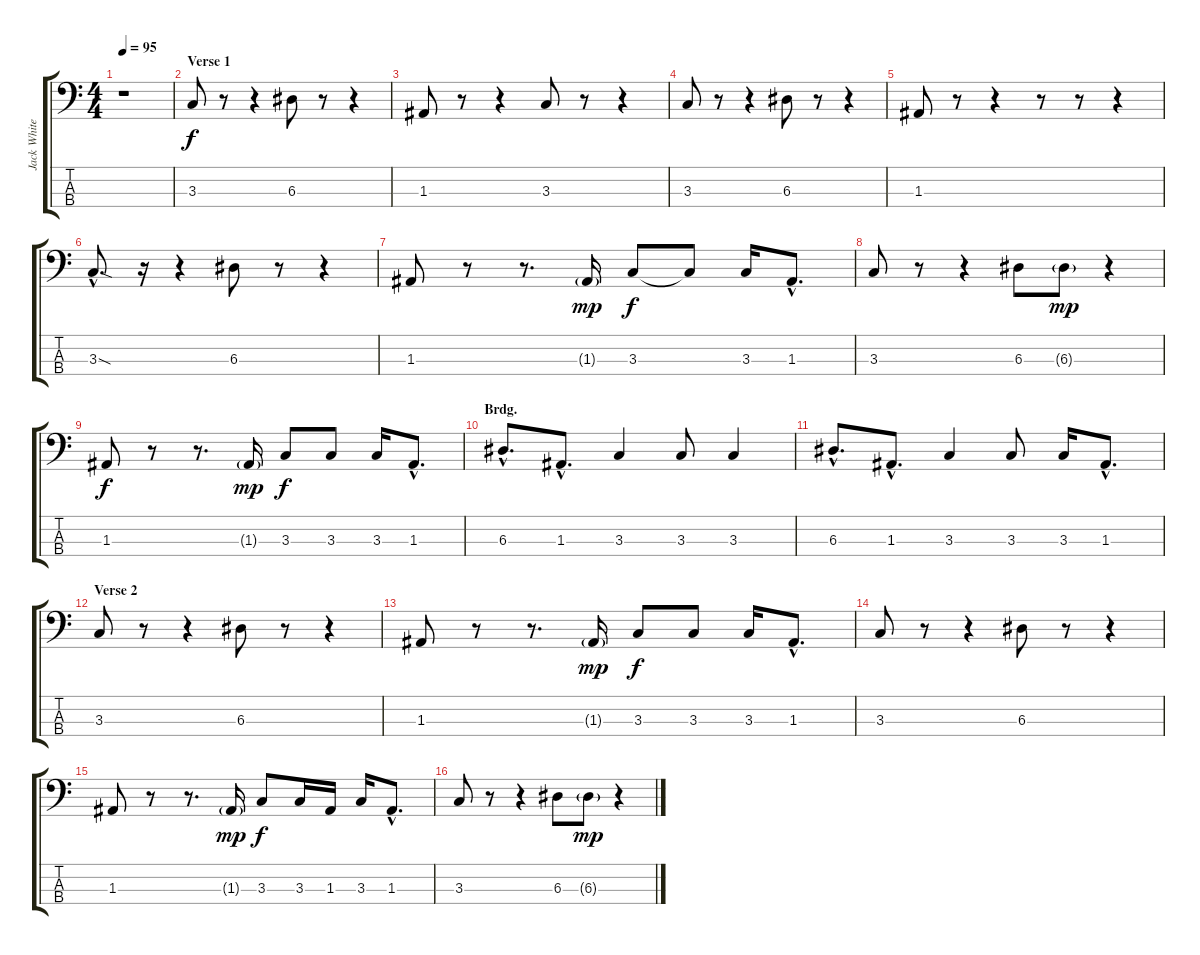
\track ("Jack White - Bass (Dropped-D)" "Jack White") {instrument fretlessbass}
\staff {score tabs}
\tuning (G2 D2 A1 D1) {hide}
\ts (4 4)
\tempo 95
\clef f4
\ks c
r.1{dy f instrument fretlessbass} |
\section ("" "Verse 1")
3.3.8 r.8 r.4 6.3.8 r.8 r.4 |
1.3.8 r.8 r.4 3.3.8 r.8 r.4 |
3.3.8 r.8 r.4 6.3.8 r.8 r.4 |
1.3.8 r.8 r.4 r.8 r.8 r.4 |
3.3{sod hac}.8{d} r.16 r.4 6.3.8 r.8 r.4 |
1.3.8 r.8 r.8{d} 1.3{g}.16{dy mp} 3.3.8{dy f} 3.3{t}.8 3.3.16 1.3{hac}.8{d} |
3.3.8 r.8 r.4 6.3.8 6.3{g}.8{dy mp} r.4 |
1.3.8{dy f} r.8 r.8{d} 1.3{g}.16{dy mp} 3.3.8{dy f} 3.3.8 3.3.16 1.3{hac}.8{d} |
\section ("" "Brdg.")
6.3{hac}.8{d} 1.3{hac}.8{d} 3.3.4 3.3.8 3.3.4 |
6.3{hac}.8{d} 1.3{hac}.8{d} 3.3.4 3.3.8 3.3.16 1.3{hac}.8{d} |
\section ("" "Verse 2")
3.3.8 r.8 r.4 6.3.8 r.8 r.4 |
1.3.8 r.8 r.8{d} 1.3{g}.16{dy mp} 3.3.8{dy f} 3.3.8 3.3.16 1.3{hac}.8{d} |
3.3.8 r.8 r.4 6.3.8 r.8 r.4 |
1.3.8 r.8 r.8{d} 1.3{g}.16{dy mp} 3.3.8{dy f} 3.3.16 1.3.16 3.3.16 1.3{hac}.8{d} |
3.3.8 r.8 r.4 6.3.8 6.3{g}.8{dy mp} r.4
